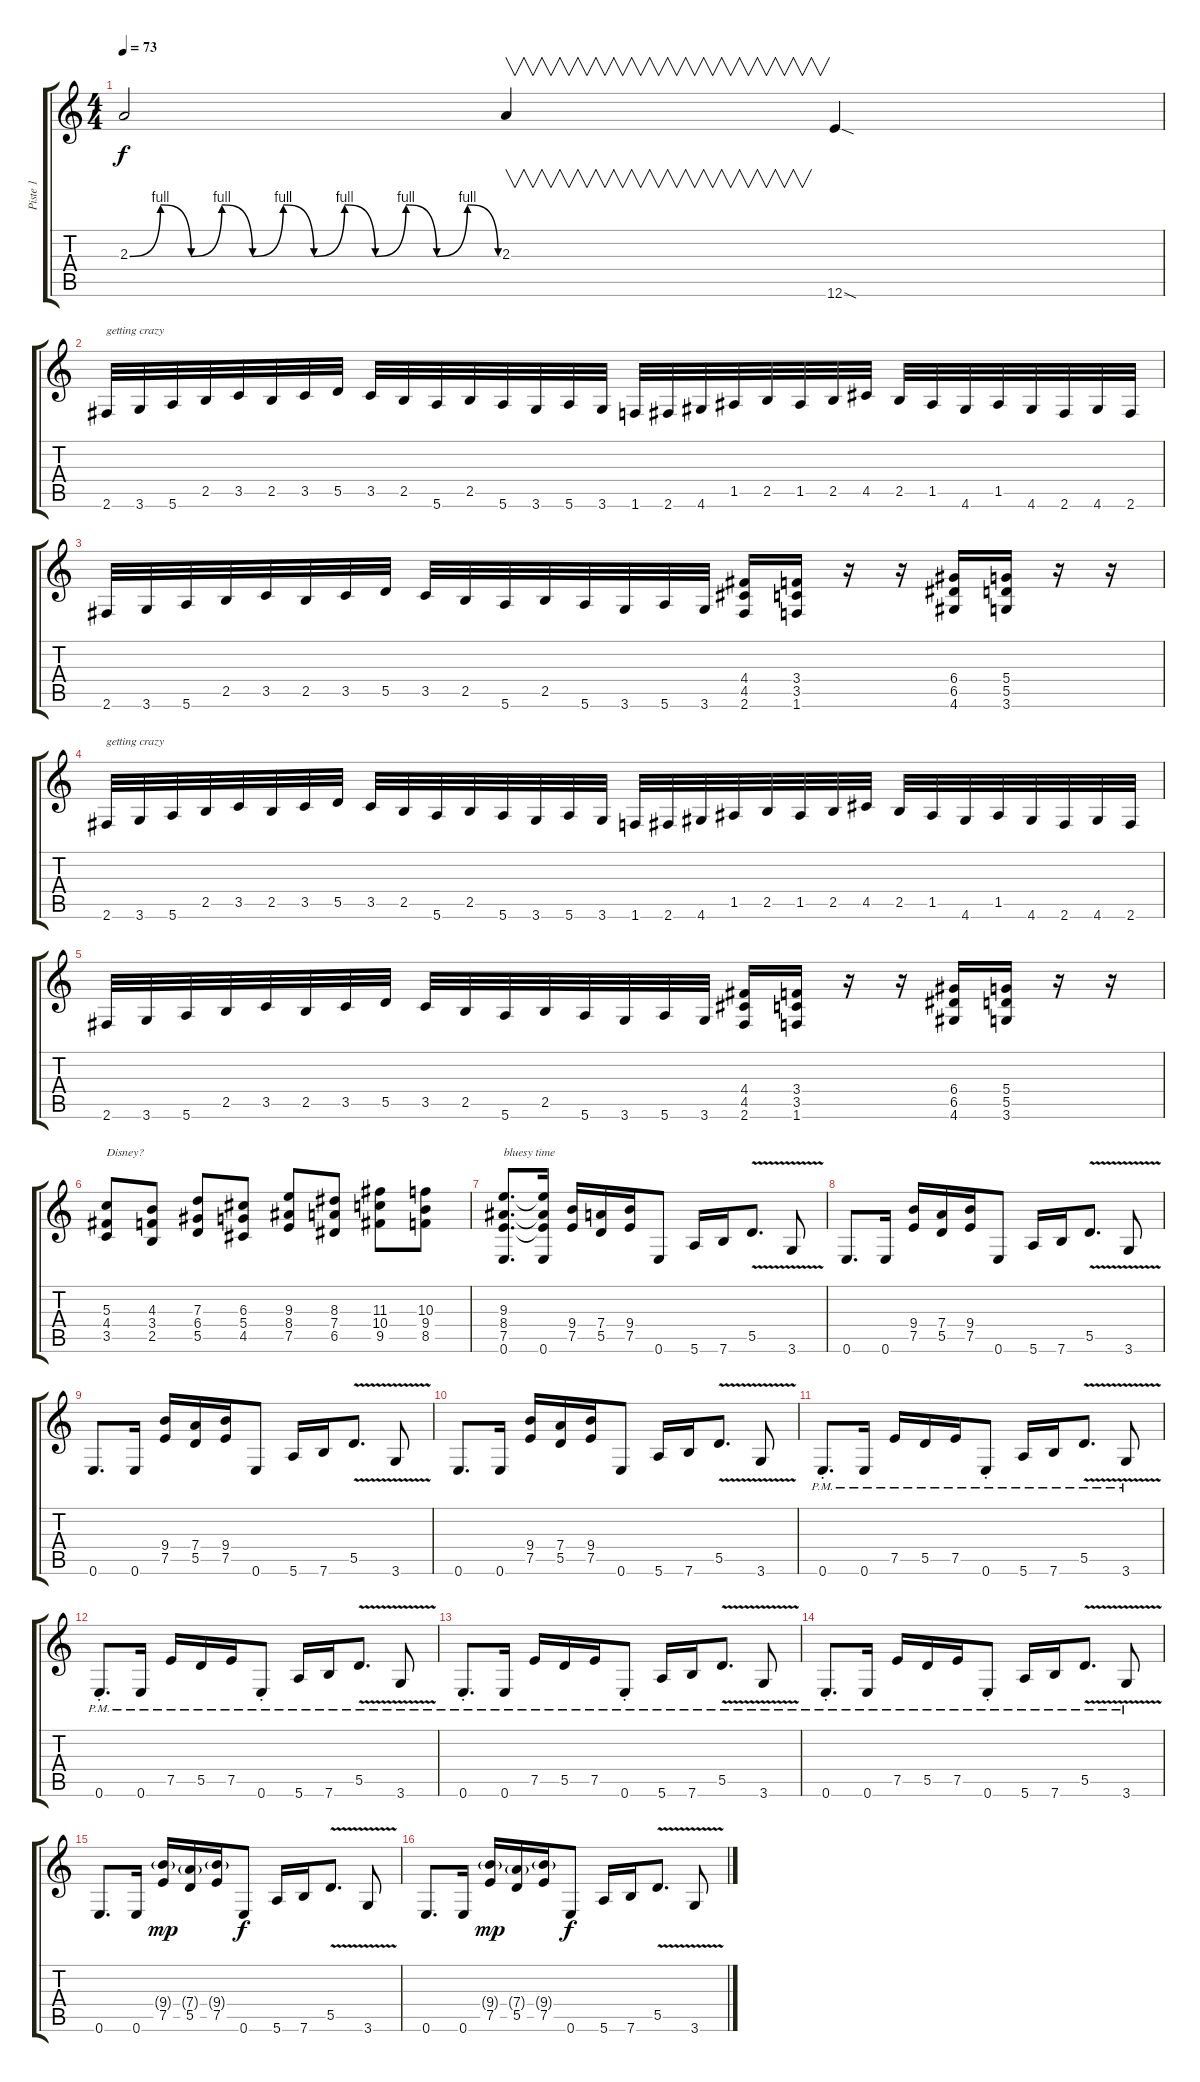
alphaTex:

\track ("Piste 1" "Piste 1") {instrument overdrivenguitar}
\staff {score tabs}
\tuning (E4 B3 G3 D3 A2 E2) {hide}
\ts (4 4)
\tempo 73
\clef g2
\ks c
2.3{be (custom 0 0 5 4 10 0 15 4 20 0 25 4 30 0 35 4 40 0 45 4 50 0 55 4 60 0)}.2{dy f} 2.3.4{v} 12.6{sod}.4 |
2.6.32{txt "getting crazy"} 3.6.32 5.6.32 2.5.32 3.5.32 2.5.32 3.5.32 5.5.32 3.5.32 2.5.32 5.6.32 2.5.32 5.6.32 3.6.32 5.6.32 3.6.32 1.6.32 2.6.32 4.6.32 1.5.32 2.5.32 1.5.32 2.5.32 4.5.32 2.5.32 1.5.32 4.6.32 1.5.32 4.6.32 2.6.32 4.6.32 2.6.32 |
2.6.32 3.6.32 5.6.32 2.5.32 3.5.32 2.5.32 3.5.32 5.5.32 3.5.32 2.5.32 5.6.32 2.5.32 5.6.32 3.6.32 5.6.32 3.6.32 (4.4 4.5 2.6).16 (3.4 3.5 1.6).16 r.16 r.16 (6.4 6.5 4.6).16 (5.4 5.5 3.6).16 r.16 r.16 |
2.6.32{txt "getting crazy"} 3.6.32 5.6.32 2.5.32 3.5.32 2.5.32 3.5.32 5.5.32 3.5.32 2.5.32 5.6.32 2.5.32 5.6.32 3.6.32 5.6.32 3.6.32 1.6.32 2.6.32 4.6.32 1.5.32 2.5.32 1.5.32 2.5.32 4.5.32 2.5.32 1.5.32 4.6.32 1.5.32 4.6.32 2.6.32 4.6.32 2.6.32 |
2.6.32 3.6.32 5.6.32 2.5.32 3.5.32 2.5.32 3.5.32 5.5.32 3.5.32 2.5.32 5.6.32 2.5.32 5.6.32 3.6.32 5.6.32 3.6.32 (4.4 4.5 2.6).16 (3.4 3.5 1.6).16 r.16 r.16 (6.4 6.5 4.6).16 (5.4 5.5 3.6).16 r.16 r.16 |
(5.3 4.4 3.5).8{txt "Disney?"} (4.3 3.4 2.5).8 (7.3 6.4 5.5).8 (6.3 5.4 4.5).8 (9.3 8.4 7.5).8 (8.3 7.4 6.5).8 (11.3 10.4 9.5).8 (10.3 9.4 8.5).8 |
(9.3 8.4 7.5 0.6).8{d txt "bluesy time"} (9.3{t} 8.4{t} 7.5{t} 0.6).16 (9.4 7.5).16 (7.4 5.5).16 (9.4 7.5).16 0.6.8 5.6.16 7.6.16 5.5{v}.8{d} 3.6{v}.8 |
0.6.8{d} 0.6.16 (9.4 7.5).16 (7.4 5.5).16 (9.4 7.5).16 0.6.8 5.6.16 7.6.16 5.5{v}.8{d} 3.6{v}.8 |
0.6.8{d} 0.6.16 (9.4 7.5).16 (7.4 5.5).16 (9.4 7.5).16 0.6.8 5.6.16 7.6.16 5.5{v}.8{d} 3.6{v}.8 |
0.6.8{d} 0.6.16 (9.4 7.5).16 (7.4 5.5).16 (9.4 7.5).16 0.6.8 5.6.16 7.6.16 5.5{v}.8{d} 3.6{v}.8 |
0.6{pm st}.8{d} 0.6{pm}.16 7.5{pm}.16 5.5{pm}.16 7.5{pm}.16 0.6{pm st}.8 5.6{pm}.16 7.6{pm}.16 5.5{v pm}.8{d} 3.6{v pm}.8 |
0.6{pm st}.8{d} 0.6{pm}.16 7.5{pm}.16 5.5{pm}.16 7.5{pm}.16 0.6{pm st}.8 5.6{pm}.16 7.6{pm}.16 5.5{v pm}.8{d} 3.6{v pm}.8 |
0.6{pm st}.8{d} 0.6{pm}.16 7.5{pm}.16 5.5{pm}.16 7.5{pm}.16 0.6{pm st}.8 5.6{pm}.16 7.6{pm}.16 5.5{v pm}.8{d} 3.6{v pm}.8 |
0.6{pm st}.8{d} 0.6{pm}.16 7.5{pm}.16 5.5{pm}.16 7.5{pm}.16 0.6{pm st}.8 5.6{pm}.16 7.6{pm}.16 5.5{v pm}.8{d} 3.6{v pm}.8 |
0.6.8{d} 0.6.16 (9.4{g} 7.5).16{dy mp} (7.4{g} 5.5).16 (9.4{g} 7.5).16 0.6.8{dy f} 5.6.16 7.6.16 5.5{v}.8{d} 3.6{v}.8 |
0.6.8{d} 0.6.16 (9.4{g} 7.5).16{dy mp} (7.4{g} 5.5).16 (9.4{g} 7.5).16 0.6.8{dy f} 5.6.16 7.6.16 5.5{v}.8{d} 3.6{v}.8
